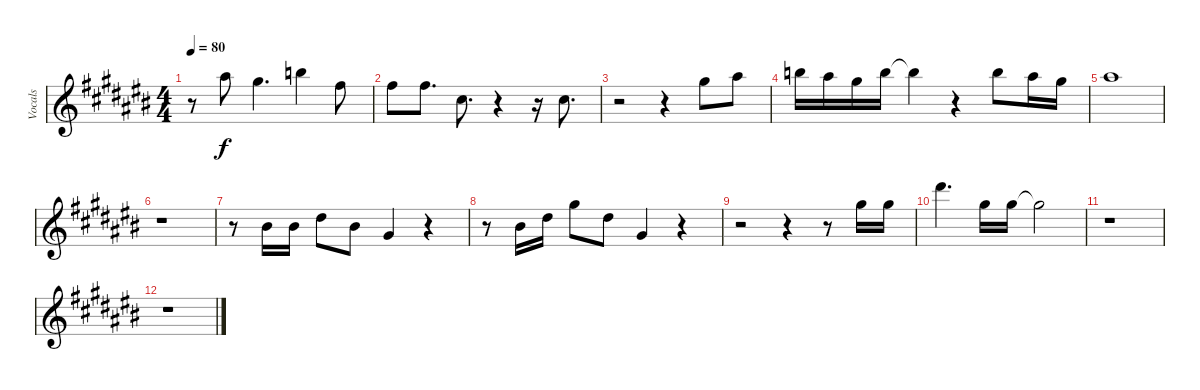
\track ("Vocals" "Vocals") {instrument synthbrass1}
\staff {score}
\tuning (E5 B4 G4 D4 A3 E3) {hide}
\ts (4 4)
\tempo 80
\clef g2
\ks c#
r.8{dy f} 6.1.8 4.1.4{d} 7.1.4 2.1.8 |
2.1.8 2.1.8{d} 2.2.8{d} r.4 r.16 2.2.8{d} |
r.2 r.4 4.1.8 6.1.8 |
7.1.16 6.1.16 4.1.16 7.1.16 7.1{t}.4 r.4 7.1.8 6.1.16 4.1.16 |
6.1.1 |
r.1 |
r.8 1.2.16 1.2.16 4.2.8 1.2.8 1.3.4 r.4 |
r.8 1.2.16 4.2.16 4.1.8 4.2.8 1.3.4 r.4 |
r.2 r.4 r.8 4.1.16 4.1.16 |
11.1.4{d} 4.1.16 4.1.16 4.1{t}.2 |
r.1 |
r.1
